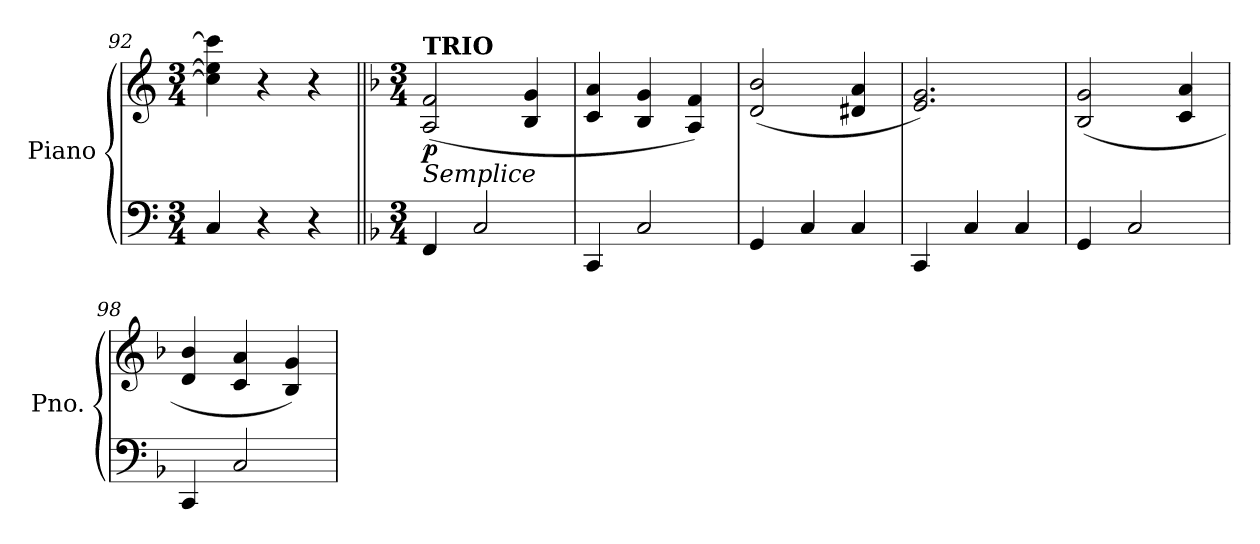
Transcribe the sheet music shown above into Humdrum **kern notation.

**kern	**kern	**dynam
*part1	*part1	*part1
*staff2	*staff1	*staff1/2
*I"Piano	*	*
*I'Pno.	*	*
*clefF4	*clefG2	*
*k[]	*k[]	*
*M3/4	*M3/4	*
=92	=92	=92
4C/	4cc\] 4ee\] 4ccc\]	.
4r	4r	.
4r	4r	.
!!LO:PB:g=z
=93||	=93||	=93||
*k[b-]	*k[b-]	*
*M3/4	*M3/4	*
!	!LO:TX:a:B:t=TRIO	!
!LO:TX:a:i:t=Semplice	!	!
!	!	!LO:DY:b
4FF/	(<2A/ 2f/	p
2C/	.	.
.	4B-/ 4g/	.
=94	=94	=94
4CC/	4c/ 4a/	.
2C/	4B-/ 4g/	.
.	4A/ 4f/)	.
=95	=95	=95
4GG/	(>2d/ 2b-/	.
4C/	.	.
4C/	4d#X/ 4a/	.
=96	=96	=96
4CC/	2.e/ 2.g/)	.
4C/	.	.
4C/	.	.
=97	=97	=97
4GG/	(<2B-/ 2g/	.
2C/	.	.
.	4c/ 4a/	.
=98	=98	=98
4CC/	4d/ 4b-/	.
2C/	4c/ 4a/	.
.	4B-/ 4g/)	.
=	=	=
*-	*-	*-
